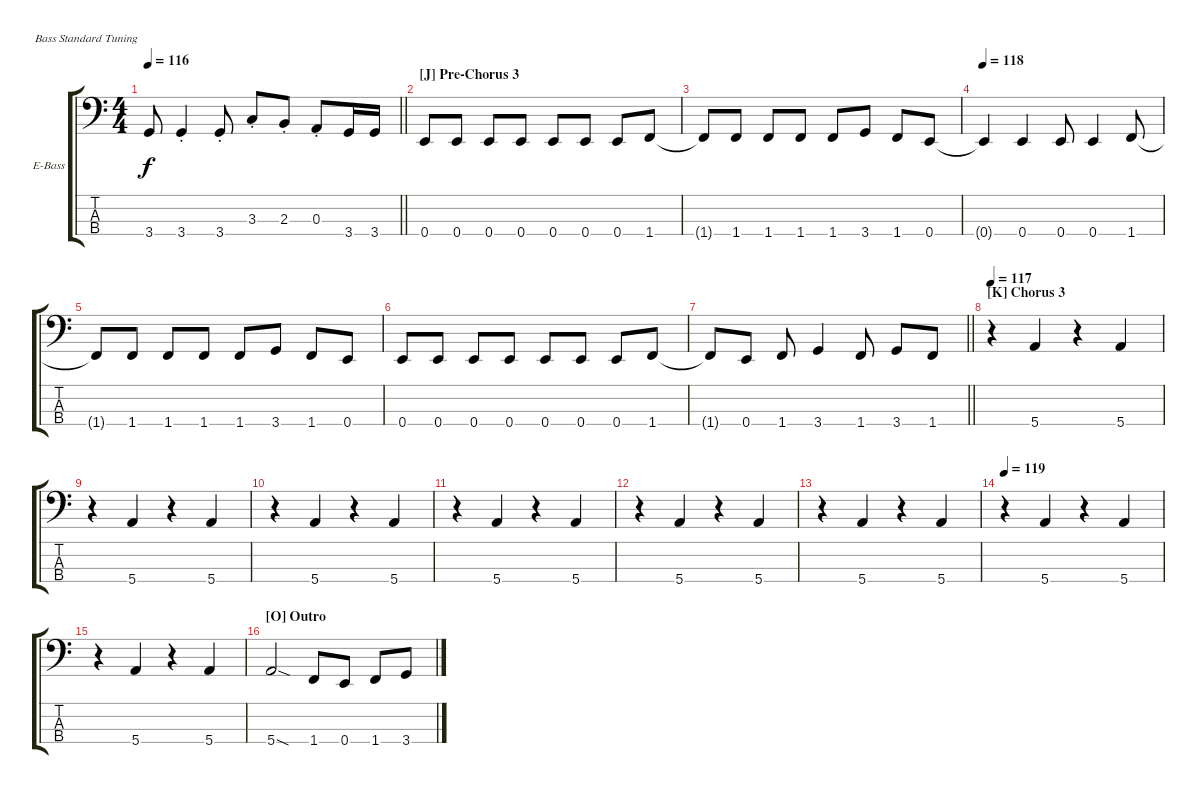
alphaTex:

\bracketExtendMode groupsimilarinstruments
\firstSystemTrackNameOrientation horizontal
\otherSystemsTrackNameOrientation horizontal
\track ("Jimmy Bain" "E-Bass") {instrument electricbasspick}
\staff {score tabs}
\tuning (G2 D2 A1 E1)
\ts (4 4)
\tempo 116
\clef f4
\barLineRight lightlight
\ks c
3.4{t}.8{dy f} 3.4{st}.4 3.4{st}.8 3.3{st}.8 2.3{st}.8 0.3{st}.8 3.4.16 3.4.16 |
\section ("J" "Pre-Chorus 3")
0.4.8 0.4.8 0.4.8 0.4.8 0.4.8 0.4.8 0.4.8 1.4.8 |
1.4{t}.8 1.4.8 1.4.8 1.4.8 1.4.8 3.4.8 1.4.8 0.4.8 |
\tempo 118
0.4{t}.4 0.4.4 0.4.8 0.4.4 1.4.8 |
1.4{t}.8 1.4.8 1.4.8 1.4.8 1.4.8 3.4.8 1.4.8 0.4.8 |
0.4.8 0.4.8 0.4.8 0.4.8 0.4.8 0.4.8 0.4.8 1.4.8 |
\barLineRight lightlight
1.4{t}.8 0.4.8 1.4.8 3.4.4 1.4.8 3.4.8 1.4.8 |
\section ("K" "Chorus 3")
\tempo 117
r.4 5.4.4 r.4 5.4.4 |
r.4 5.4.4 r.4 5.4.4 |
r.4 5.4.4 r.4 5.4.4 |
r.4 5.4.4 r.4 5.4.4 |
r.4 5.4.4 r.4 5.4.4 |
r.4 5.4.4 r.4 5.4.4 |
\tempo 119
r.4 5.4.4 r.4 5.4.4 |
r.4 5.4.4 r.4 5.4.4 |
\section ("O" "Outro")
5.4{sod}.2 1.4.8 0.4.8 1.4.8 3.4.8
